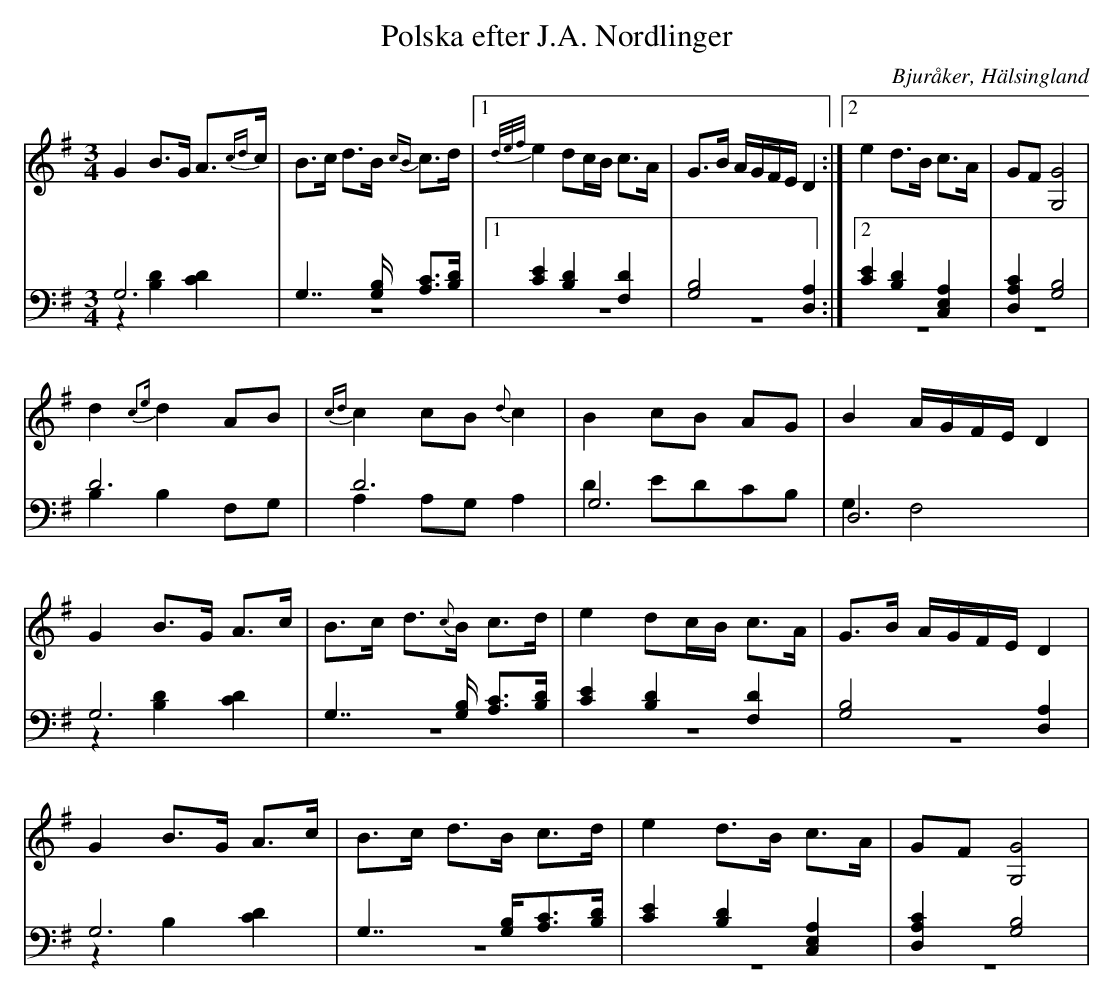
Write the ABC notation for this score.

X:1
T: Polska efter J.A. Nordlinger
O: Bjuråker, Hälsingland
M: 3/4
L: 1/8
K: G
V:1
V:2
V:3 merge
V:1
G2 B>G A>{cd2/3}c|B>c d>B {cB}c>d |1 {d/e/f/}e2 dc/B/ c>A| G>B A/G/F/E/ D2:|2 e2 d>B c>A|GF [G4G,4]  |
 d2 {c2e}d2 AB|{cd}c2 cB {d}c2|B2 cB AG|B2 A/G/F/E/ D2 |
G2 B>G A>c|B>c d>{c4/3}B c>d |e2 dc/B/ c>A|G>B A/G/F/E/ D2 |
G2 B>G A>c |B>c d>B c>d|e2 d>B c>A|GF [G,4G4] |
V:2 clef=bass
 G,6|G,7/2 [G,/B,/] [A,C]>[B,D]|1 [C2E2] [B,2D2] [F,2D2]| [G,4B,4] [D,2A,2]:|2 [C2E2] [B,2D2] [C,2E,2A,2]| [D,2A,2C2] [G,4B,4]|
D6 |D6 |G,6|D,6 |
G,6 | G,7/2 [G,/B,/] [A,C]>[B,D]| [C2E2] [B,2D2] [F,2D2]| [G,4B,4] [D,2A,2]|
G,6 |G,7/2 [G,/B,/][A,C]>[B,D]|[C2E2] [B,2D2] [C,2E,2A,2]|[D,2A,2C2] [G,4B,4] |
V:3 clef=bass
z2 [B,2D2] [C2D2]| z6|1 z6| z6:|2 z6|  z6|
B,2 B,2 F,G, |A,2 A,G, A,2 |D2 EDCB,|G,2 F,4 |
z2 [B,2D2] [C2D2]| z6 |z6 |z6|
z2 B,2 [C2D2] |z6|z6|z6|
